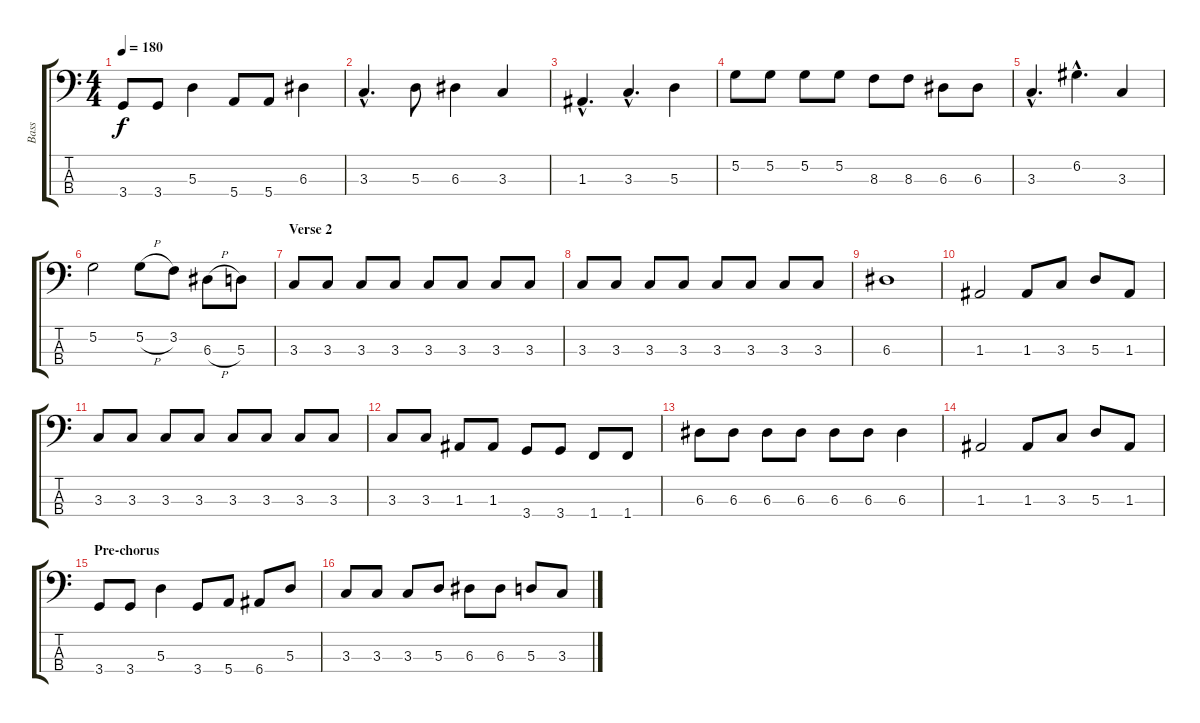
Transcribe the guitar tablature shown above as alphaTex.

\track ("Bass" "Bass") {instrument electricbassfinger}
\staff {score tabs}
\tuning (G2 D2 A1 E1) {hide}
\ts (4 4)
\tempo 180
\clef f4
\ks c
3.4.8{dy f} 3.4.8 5.3.4 5.4.8 5.4.8 6.3.4 |
3.3{hac}.4{d} 5.3.8 6.3.4 3.3.4 |
1.3{hac}.4{d} 3.3{hac}.4{d} 5.3.4 |
5.2.8 5.2.8 5.2.8 5.2.8 8.3.8 8.3.8 6.3.8 6.3.8 |
3.3{hac}.4{d} 6.2{hac}.4{d} 3.3.4 |
5.2.2 5.2{h}.8 3.2.8 6.3{h}.8 5.3.8 |
\section ("" "Verse 2")
3.3.8 3.3.8 3.3.8 3.3.8 3.3.8 3.3.8 3.3.8 3.3.8 |
3.3.8 3.3.8 3.3.8 3.3.8 3.3.8 3.3.8 3.3.8 3.3.8 |
6.3.1 |
1.3.2 1.3.8 3.3.8 5.3.8 1.3.8 |
3.3.8 3.3.8 3.3.8 3.3.8 3.3.8 3.3.8 3.3.8 3.3.8 |
3.3.8 3.3.8 1.3.8 1.3.8 3.4.8 3.4.8 1.4.8 1.4.8 |
6.3.8 6.3.8 6.3.8 6.3.8 6.3.8 6.3.8 6.3.4 |
1.3.2 1.3.8 3.3.8 5.3.8 1.3.8 |
\section ("" "Pre-chorus")
3.4.8 3.4.8 5.3.4 3.4.8 5.4.8 6.4.8 5.3.8 |
3.3.8 3.3.8 3.3.8 5.3.8 6.3.8 6.3.8 5.3.8 3.3.8
